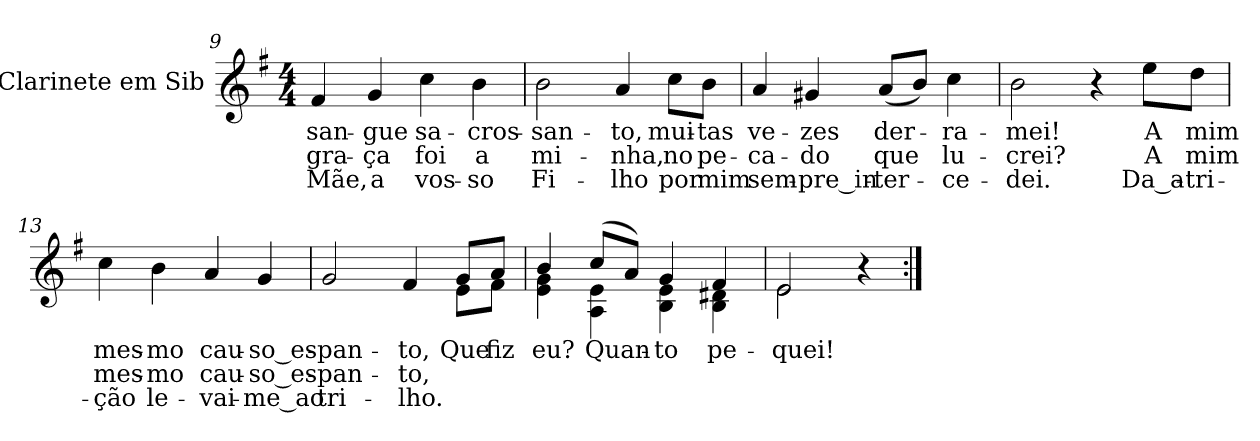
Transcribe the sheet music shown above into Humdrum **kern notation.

**kern	**text	**text	**text
*part1	*part1	*part1	*part1
*staff1	*staff1	*staff1	*staff1
*I"Clarinete em Sib	*	*	*
*I'Cl.	*	*	*
!!LO:LB:g=z
*clefG2	*	*	*
*ITrd1c2	*	*	*
*k[b-]	*	*	*
*F:	*	*	*
*M4/4	*	*	*
=9	=9	=9	=9
!	!LO:LY:b:color=#000000	!LO:LY:b:color=#000000	!LO:LY:b:color=#000000
4ei/	san-	-gra-	Mãe,
!	!LO:LY:b:color=#000000	!LO:LY:b:color=#000000	!LO:LY:b:color=#000000
4fi/	-gue	-ça	a
!	!LO:LY:b:color=#000000	!LO:LY:b:color=#000000	!LO:LY:b:color=#000000
4b-i\	sa-	foi	vos-
!	!LO:LY:b:color=#000000	!LO:LY:b:color=#000000	!LO:LY:b:color=#000000
4ai\	-cros-	a	-so
=10	=10	=10	=10
!	!LO:LY:b:color=#000000	!LO:LY:b:color=#000000	!LO:LY:b:color=#000000
2ai\	-san-	mi-	Fi-
!	!LO:LY:b:color=#000000	!LO:LY:b:color=#000000	!LO:LY:b:color=#000000
4gi/	-to,	-nha,	-lho
!	!LO:LY:b:color=#000000	!LO:LY:b:color=#000000	!LO:LY:b:color=#000000
8b-i\L	mui-	no	por
!	!LO:LY:b:color=#000000	!LO:LY:b:color=#000000	!LO:LY:b:color=#000000
8ai\J	-tas	pe-	mim
=11	=11	=11	=11
!	!LO:LY:b:color=#000000	!LO:LY:b:color=#000000	!LO:LY:b:color=#000000
4gi/	ve-	-ca-	sem-
!	!LO:LY:b:color=#000000	!LO:LY:b:color=#000000	!LO:LY:b:color=#000000
4f#Xi/	-zes	-do	-pre_in-
!	!LO:LY:b:color=#000000	!LO:LY:b:color=#000000	!LO:LY:b:color=#000000
(8gi/L	der-	que	-ter-
8ai/J)	.	.	.
!	!LO:LY:b:color=#000000	!LO:LY:b:color=#000000	!LO:LY:b:color=#000000
4b-i\	-ra-	lu-	-ce-
=12	=12	=12	=12
!	!LO:LY:b:color=#000000	!LO:LY:b:color=#000000	!LO:LY:b:color=#000000
2ai\	-mei!	-crei?	-dei.
4r	.	.	.
!	!LO:LY:b:color=#000000	!LO:LY:b:color=#000000	!LO:LY:b:color=#000000
8ddi\L	A	A	Da_a-
!	!LO:LY:b:color=#000000	!LO:LY:b:color=#000000	!LO:LY:b:color=#000000
8cci\J	mim	mim	-tri-
!!LO:LB:g=z
=13	=13	=13	=13
!	!LO:LY:b:color=#000000	!LO:LY:b:color=#000000	!LO:LY:b:color=#000000
4b-i\	mes-	mes-	-ção
!	!LO:LY:b:color=#000000	!LO:LY:b:color=#000000	!LO:LY:b:color=#000000
4ai\	-mo	-mo	le-
!	!LO:LY:b:color=#000000	!LO:LY:b:color=#000000	!LO:LY:b:color=#000000
4gi/	cau-	cau-	-vai-
!	!LO:LY:b:color=#000000	!LO:LY:b:color=#000000	!LO:LY:b:color=#000000
4fi/	-so_es-	-so_es-	-me_ao
=14	=14	=14	=14
!	!LO:LY:b:color=#000000	!LO:LY:b:color=#000000	!LO:LY:b:color=#000000
*^	*	*	*
2fi/	2.ryy	-pan-	-pan-	tri-
!	!	!LO:LY:b:color=#000000	!LO:LY:b:color=#000000	!LO:LY:b:color=#000000
4ei/	.	-to,	-to,	-lho.
!	!	!LO:LY:b:color=#000000	!	!
8fi/L	8di\L	Que	.	.
!	!	!LO:LY:b:color=#000000	!	!
8gi/J	8ei\J	fiz	.	.
=15	=15	=15	=15	=15
!	!	!LO:LY:b:color=#000000	!	!
4ai/	4di\ 4fi	eu?	.	.
!	!	!LO:LY:b:color=#000000	!	!
(8b-i/L	4Gi\ 4di	Quan-	.	.
8gi/J)	.	.	.	.
!	!	!LO:LY:b:color=#000000	!	!
4fi/	4Ai\ 4di	-to	.	.
!	!	!LO:LY:b:color=#000000	!	!
4ei/	4Ai\ 4c#Xi	pe-	.	.
=16	=16	=16	=16	=16
!	!	!LO:LY:b:color=#000000	!	!
2di/	2di\	-quei!	.	.
4r	4ryy	.	.	.
*v	*v	*	*	*
=:|!	=:|!	=:|!	=:|!
*-	*-	*-	*-
